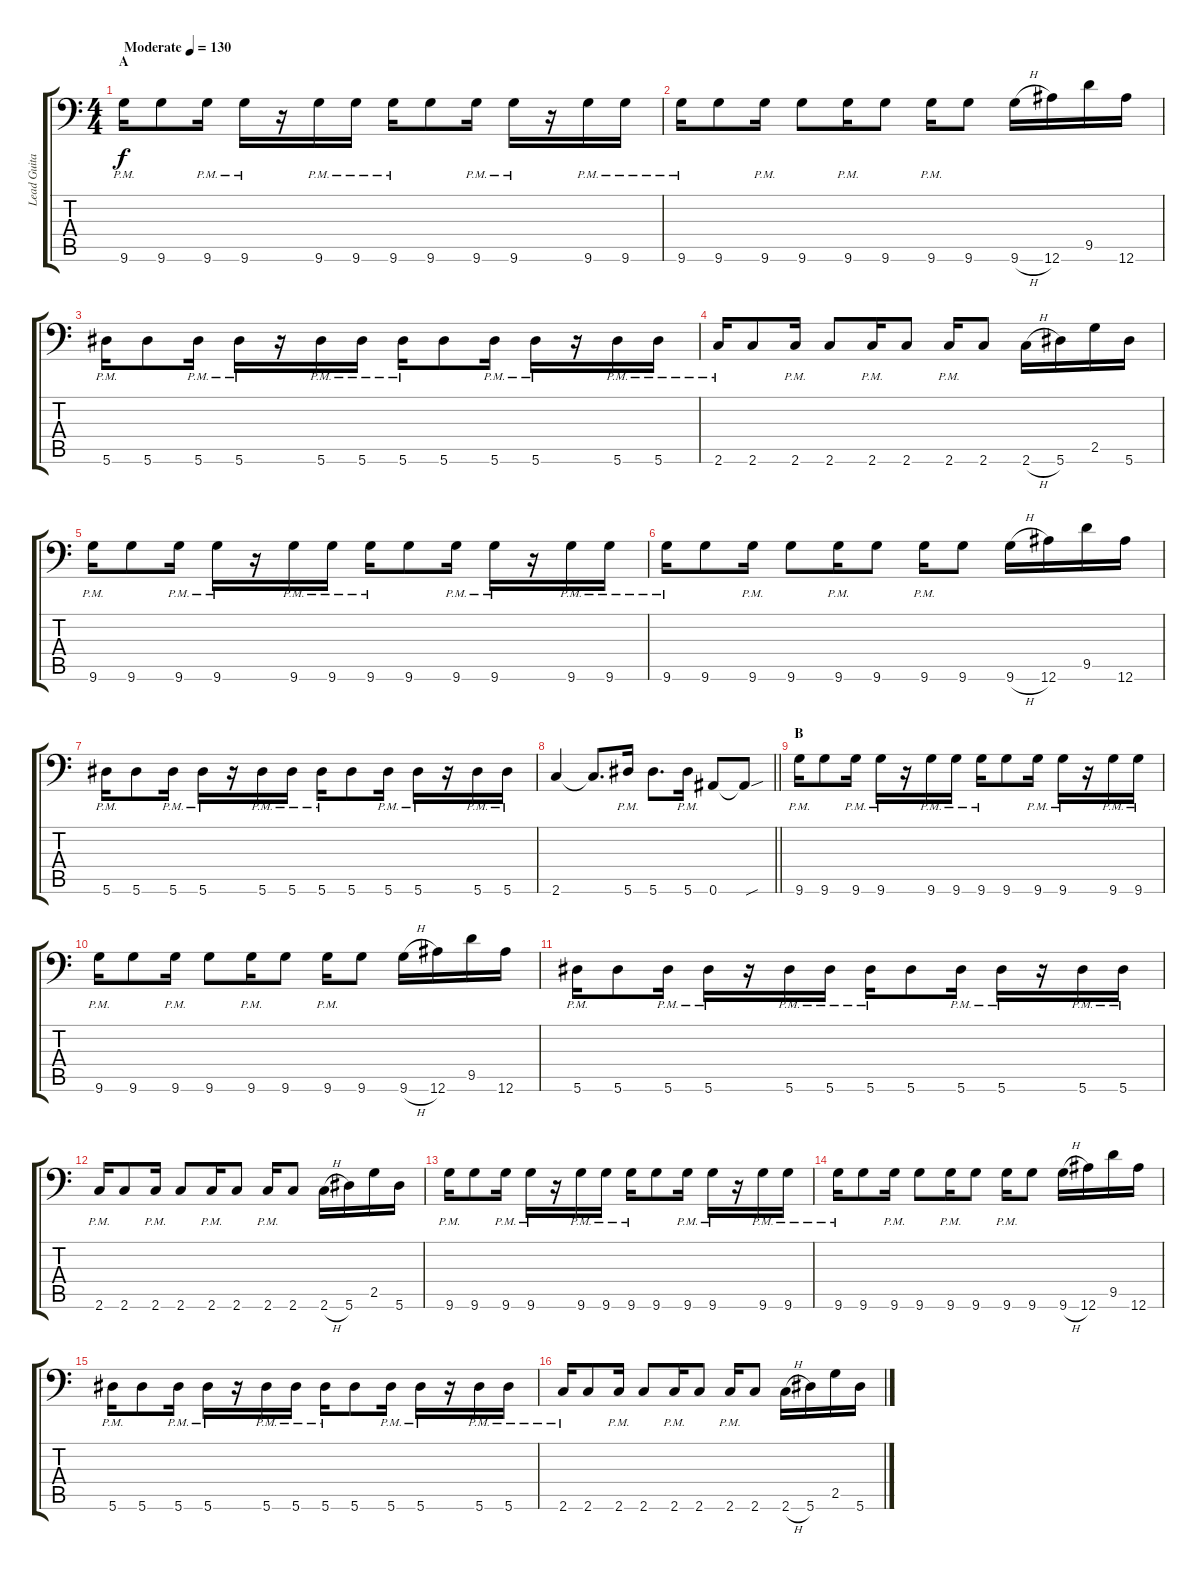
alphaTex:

\track ("Lead Guitar: Michael Bujaki" "Lead Guita") {instrument distortionguitar}
\staff {score tabs}
\tuning (C4 G3 Eb3 Bb2 F2 Bb1) {hide}
\ts (4 4)
\section ("" "A")
\tempo (130 "Moderate")
\clef f4
\ks c
9.6{pm}.16{dy f instrument distortionguitar} 9.6.8 9.6{pm}.16 9.6{pm}.16 r.16 9.6{pm}.16 9.6{pm}.16 9.6{pm}.16 9.6.8 9.6{pm}.16 9.6{pm}.16 r.16 9.6{pm}.16 9.6{pm}.16 |
9.6{pm}.16 9.6.8 9.6{pm}.16 9.6.8 9.6{pm}.16 9.6.8 9.6{pm}.16 9.6.8 9.6{h}.16 12.6.16 9.5.16 12.6.16 |
5.6{pm}.16 5.6.8 5.6{pm}.16 5.6{pm}.16 r.16 5.6{pm}.16 5.6{pm}.16 5.6{pm}.16 5.6.8 5.6{pm}.16 5.6{pm}.16 r.16 5.6{pm}.16 5.6{pm}.16 |
2.6{pm}.16 2.6.8 2.6{pm}.16 2.6.8 2.6{pm}.16 2.6.8 2.6{pm}.16 2.6.8 2.6{h}.16 5.6.16 2.5.16 5.6.16 |
9.6{pm}.16 9.6.8 9.6{pm}.16 9.6{pm}.16 r.16 9.6{pm}.16 9.6{pm}.16 9.6{pm}.16 9.6.8 9.6{pm}.16 9.6{pm}.16 r.16 9.6{pm}.16 9.6{pm}.16 |
9.6{pm}.16 9.6.8 9.6{pm}.16 9.6.8 9.6{pm}.16 9.6.8 9.6{pm}.16 9.6.8 9.6{h}.16 12.6.16 9.5.16 12.6.16 |
5.6{pm}.16 5.6.8 5.6{pm}.16 5.6{pm}.16 r.16 5.6{pm}.16 5.6{pm}.16 5.6{pm}.16 5.6.8 5.6{pm}.16 5.6{pm}.16 r.16 5.6{pm}.16 5.6{pm}.16 |
\barLineRight lightlight
2.6.4 2.6{t}.8{d} 5.6{pm}.16 5.6.8{d} 5.6{pm}.16 0.6.8 0.6{sou t}.8 |
\section ("" "B")
9.6{pm}.16 9.6.8 9.6{pm}.16 9.6{pm}.16 r.16 9.6{pm}.16 9.6{pm}.16 9.6{pm}.16 9.6.8 9.6{pm}.16 9.6{pm}.16 r.16 9.6{pm}.16 9.6{pm}.16 |
9.6{pm}.16 9.6.8 9.6{pm}.16 9.6.8 9.6{pm}.16 9.6.8 9.6{pm}.16 9.6.8 9.6{h}.16 12.6.16 9.5.16 12.6.16 |
5.6{pm}.16 5.6.8 5.6{pm}.16 5.6{pm}.16 r.16 5.6{pm}.16 5.6{pm}.16 5.6{pm}.16 5.6.8 5.6{pm}.16 5.6{pm}.16 r.16 5.6{pm}.16 5.6{pm}.16 |
2.6{pm}.16 2.6.8 2.6{pm}.16 2.6.8 2.6{pm}.16 2.6.8 2.6{pm}.16 2.6.8 2.6{h}.16 5.6.16 2.5.16 5.6.16 |
9.6{pm}.16 9.6.8 9.6{pm}.16 9.6{pm}.16 r.16 9.6{pm}.16 9.6{pm}.16 9.6{pm}.16 9.6.8 9.6{pm}.16 9.6{pm}.16 r.16 9.6{pm}.16 9.6{pm}.16 |
9.6{pm}.16 9.6.8 9.6{pm}.16 9.6.8 9.6{pm}.16 9.6.8 9.6{pm}.16 9.6.8 9.6{h}.16 12.6.16 9.5.16 12.6.16 |
5.6{pm}.16 5.6.8 5.6{pm}.16 5.6{pm}.16 r.16 5.6{pm}.16 5.6{pm}.16 5.6{pm}.16 5.6.8 5.6{pm}.16 5.6{pm}.16 r.16 5.6{pm}.16 5.6{pm}.16 |
2.6{pm}.16 2.6.8 2.6{pm}.16 2.6.8 2.6{pm}.16 2.6.8 2.6{pm}.16 2.6.8 2.6{h}.16 5.6.16 2.5.16 5.6.16
